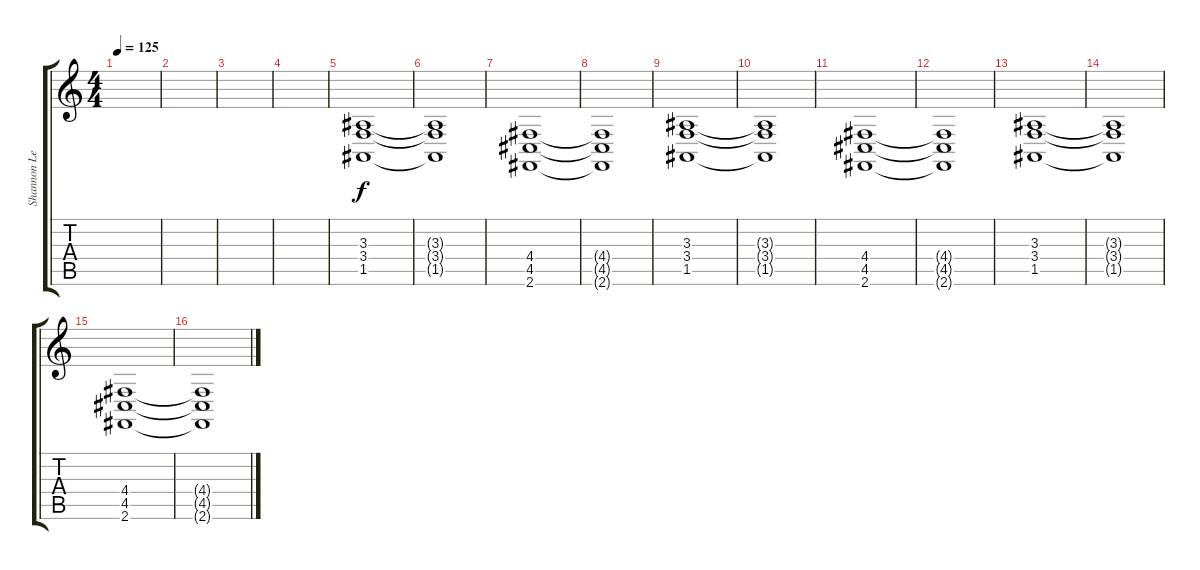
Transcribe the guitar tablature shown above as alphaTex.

\track ("Shannon Leto" "Shannon Le") {instrument brightacousticpiano}
\staff {score tabs}
\tuning (E4 B3 G3 D3 A2 E2) {hide}
\ts (4 4)
\tempo 125
\clef g2
\ks c
|
|
|
|
(3.3 3.4 1.5).1 |
(3.3{t} 3.4{t} 1.5{t}).1 |
(4.4 4.5 2.6).1 |
(4.4{t} 4.5{t} 2.6{t}).1 |
(3.3 3.4 1.5).1 |
(3.3{t} 3.4{t} 1.5{t}).1 |
(4.4 4.5 2.6).1 |
(4.4{t} 4.5{t} 2.6{t}).1 |
(3.3 3.4 1.5).1 |
(3.3{t} 3.4{t} 1.5{t}).1 |
(4.4 4.5 2.6).1 |
(4.4{t} 4.5{t} 2.6{t}).1
